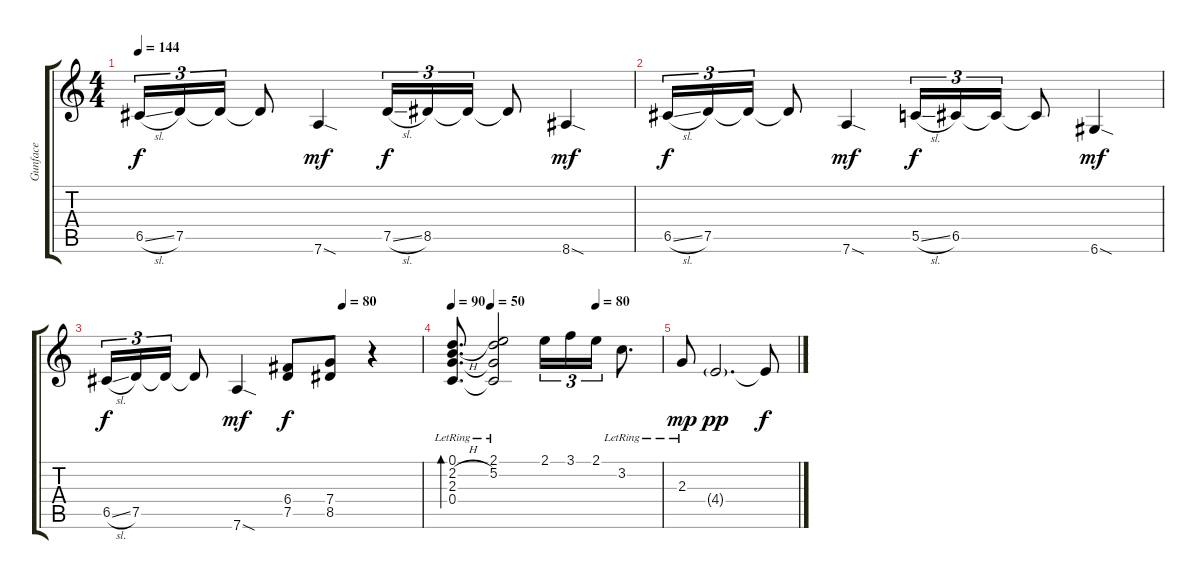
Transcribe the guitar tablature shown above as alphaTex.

\track ("Gunface" "Gunface") {instrument distortionguitar}
\staff {score tabs}
\tuning (D4 A3 F3 C3 G2 D2) {hide}
\ts (4 4)
\tempo 144
\clef g2
\ks c
6.5{sl}.16{tu (3 2) dy f} 7.5.16{tu (3 2)} 7.5{t}.16{tu (3 2)} 7.5{t}.8 7.6{sod}.4{dy mf} 7.5{sl}.16{tu (3 2) dy f} 8.5.16{tu (3 2)} 8.5{t}.16{tu (3 2)} 8.5{t}.8 8.6{sod}.4{dy mf} |
6.5{sl}.16{tu (3 2) dy f} 7.5.16{tu (3 2)} 7.5{t}.16{tu (3 2)} 7.5{t}.8 7.6{sod}.4{dy mf} 5.5{sl}.16{tu (3 2) dy f} 6.5.16{tu (3 2)} 6.5{t}.16{tu (3 2)} 6.5{t}.8 6.6{sod}.4{dy mf} |
\tempo (80 0.75)
6.5{sl}.16{tu (3 2) dy f} 7.5.16{tu (3 2)} 7.5{t}.16{tu (3 2)} 7.5{t}.8 7.6{sod}.4{dy mf} (6.4 7.5).8{dy f} (7.4 8.5).8 r.4 |
\tempo 90
\tempo (50 0.1875)
\tempo (80 0.6875)
(0.1{lr} 2.2{h lr} 2.3{lr} 0.4{lr}).8{d bd 240 instrument electricguitarjazz} (2.1 5.2{lr} 2.3{t} 0.4{t}).2 2.1.16{tu (3 2)} 3.1.16{tu (3 2)} 2.1.16{tu (3 2)} 3.2{lr}.8{d} |
2.3{lr}.8{dy mp} 4.4{g}.2{d dy pp} 4.4{t}.8{dy f}
